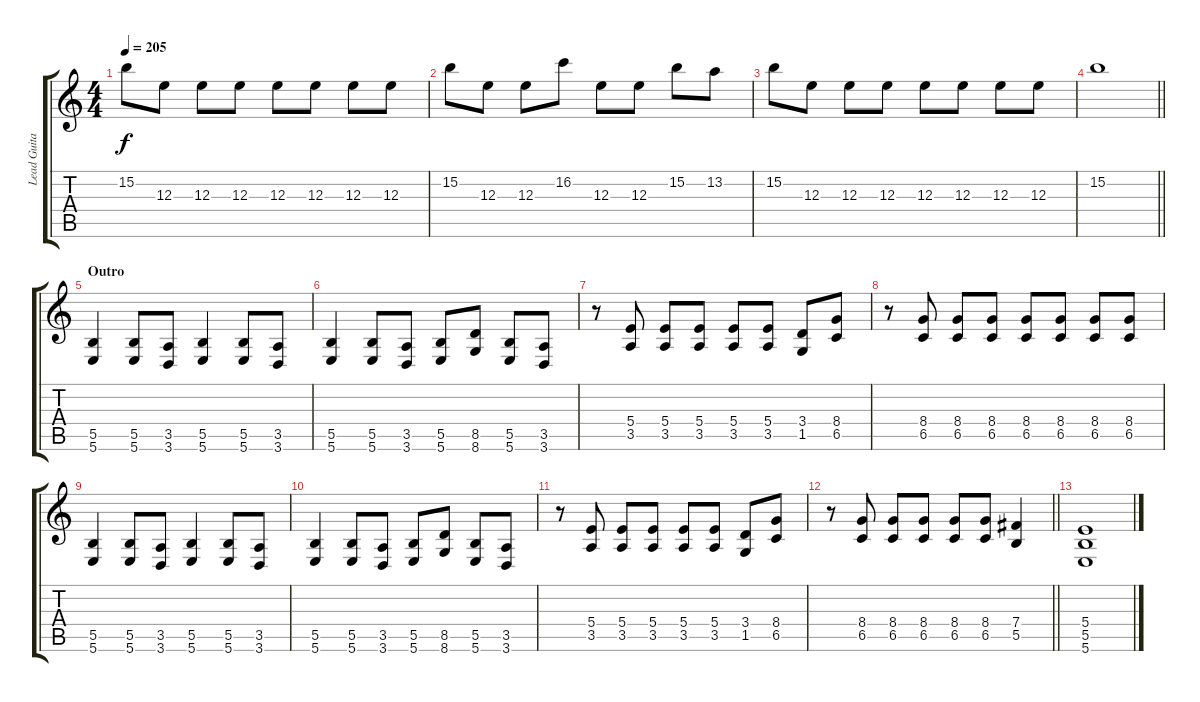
\track ("Lead Guitar" "Lead Guita") {instrument distortionguitar}
\staff {score tabs}
\tuning (Db4 Ab3 E3 B2 Gb2 B1) {hide}
\ts (4 4)
\tempo 205
\clef g2
\ks c
15.2.8{dy f} 12.3.8 12.3.8 12.3.8 12.3.8 12.3.8 12.3.8 12.3.8 |
15.2.8 12.3.8 12.3.8 16.2.8 12.3.8 12.3.8 15.2.8 13.2.8 |
15.2.8 12.3.8 12.3.8 12.3.8 12.3.8 12.3.8 12.3.8 12.3.8 |
\barLineRight lightlight
15.2.1 |
\section ("" "Outro")
(5.5 5.6).4{volume 13 instrument distortionguitar} (5.5 5.6).8 (3.5 3.6).8 (5.5 5.6).4 (5.5 5.6).8 (3.5 3.6).8 |
(5.5 5.6).4 (5.5 5.6).8 (3.5 3.6).8 (5.5 5.6).8 (8.5 8.6).8 (5.5 5.6).8 (3.5 3.6).8 |
r.8 (5.4 3.5).8 (5.4 3.5).8 (5.4 3.5).8 (5.4 3.5).8 (5.4 3.5).8 (3.4 1.5).8 (8.4 6.5).8 |
r.8 (8.4 6.5).8 (8.4 6.5).8 (8.4 6.5).8 (8.4 6.5).8 (8.4 6.5).8 (8.4 6.5).8 (8.4 6.5).8 |
(5.5 5.6).4 (5.5 5.6).8 (3.5 3.6).8 (5.5 5.6).4 (5.5 5.6).8 (3.5 3.6).8 |
(5.5 5.6).4 (5.5 5.6).8 (3.5 3.6).8 (5.5 5.6).8 (8.5 8.6).8 (5.5 5.6).8 (3.5 3.6).8 |
r.8 (5.4 3.5).8 (5.4 3.5).8 (5.4 3.5).8 (5.4 3.5).8 (5.4 3.5).8 (3.4 1.5).8 (8.4 6.5).8 |
\barLineRight lightlight
r.8 (8.4 6.5).8 (8.4 6.5).8 (8.4 6.5).8 (8.4 6.5).8 (8.4 6.5).8 (7.4 5.5).4 |
(5.4 5.5 5.6).1
